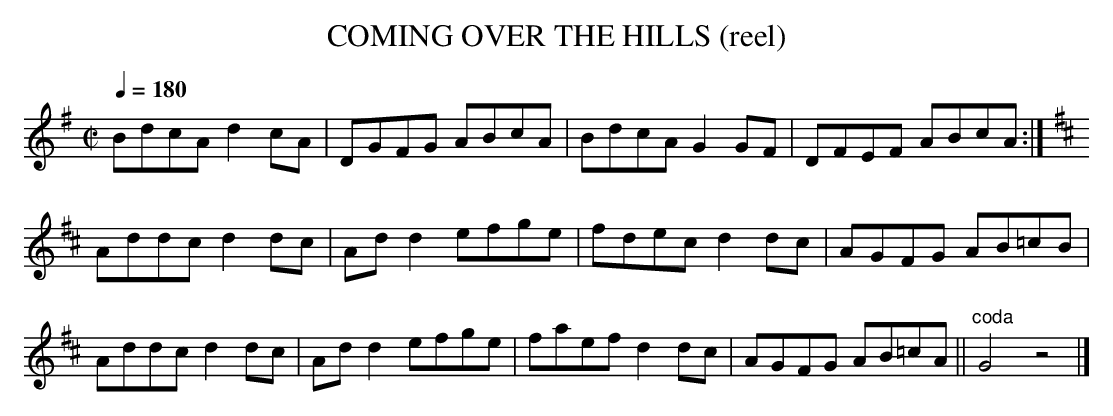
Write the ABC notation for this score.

X:1
T:COMING OVER THE HILLS (reel)
Q:1/4=180
M:C|
L:1/8
K:G
BdcA d2cA|DGFG ABcA|BdcA G2GF|DFEF ABcA:|
K:D
Addc d2dc|Add2 efge|fdec d2dc|AGFG AB=cB|
Addc d2dc|Add2 efge|faef d2dc|AGFG AB=cA||\
"coda"G4z4|]
